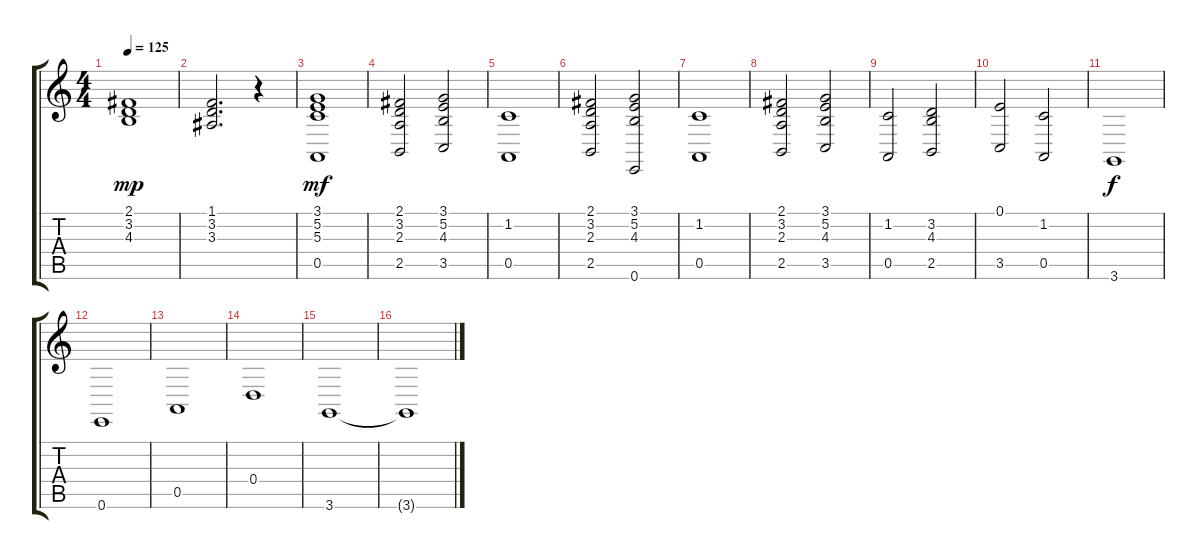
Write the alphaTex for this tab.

\track "" {instrument pad2warm}
\staff {score tabs}
\tuning (E4 B3 G3 D3 A2 E2) {hide}
\ts (4 4)
\tempo 125
\clef g2
\ks c
(2.1 3.2 4.3).1{dy mp} |
(1.1 3.2 3.3).2{d} r.4 |
(3.1 5.2 5.3 0.5).1{dy mf} |
(2.1 3.2 2.3 2.5).2 (3.1 5.2 4.3 3.5).2 |
(1.2 0.5).1 |
(2.1 3.2 2.3 2.5).2 (3.1 5.2 4.3 0.6).2 |
(1.2 0.5).1 |
(2.1 3.2 2.3 2.5).2 (3.1 5.2 4.3 3.5).2 |
(1.2 0.5).2 (3.2 4.3 2.5).2 |
(0.1 3.5).2 (1.2 0.5).2 |
3.6.1{dy f} |
0.6.1 |
0.5.1 |
0.4.1 |
3.6.1 |
3.6{t}.1
